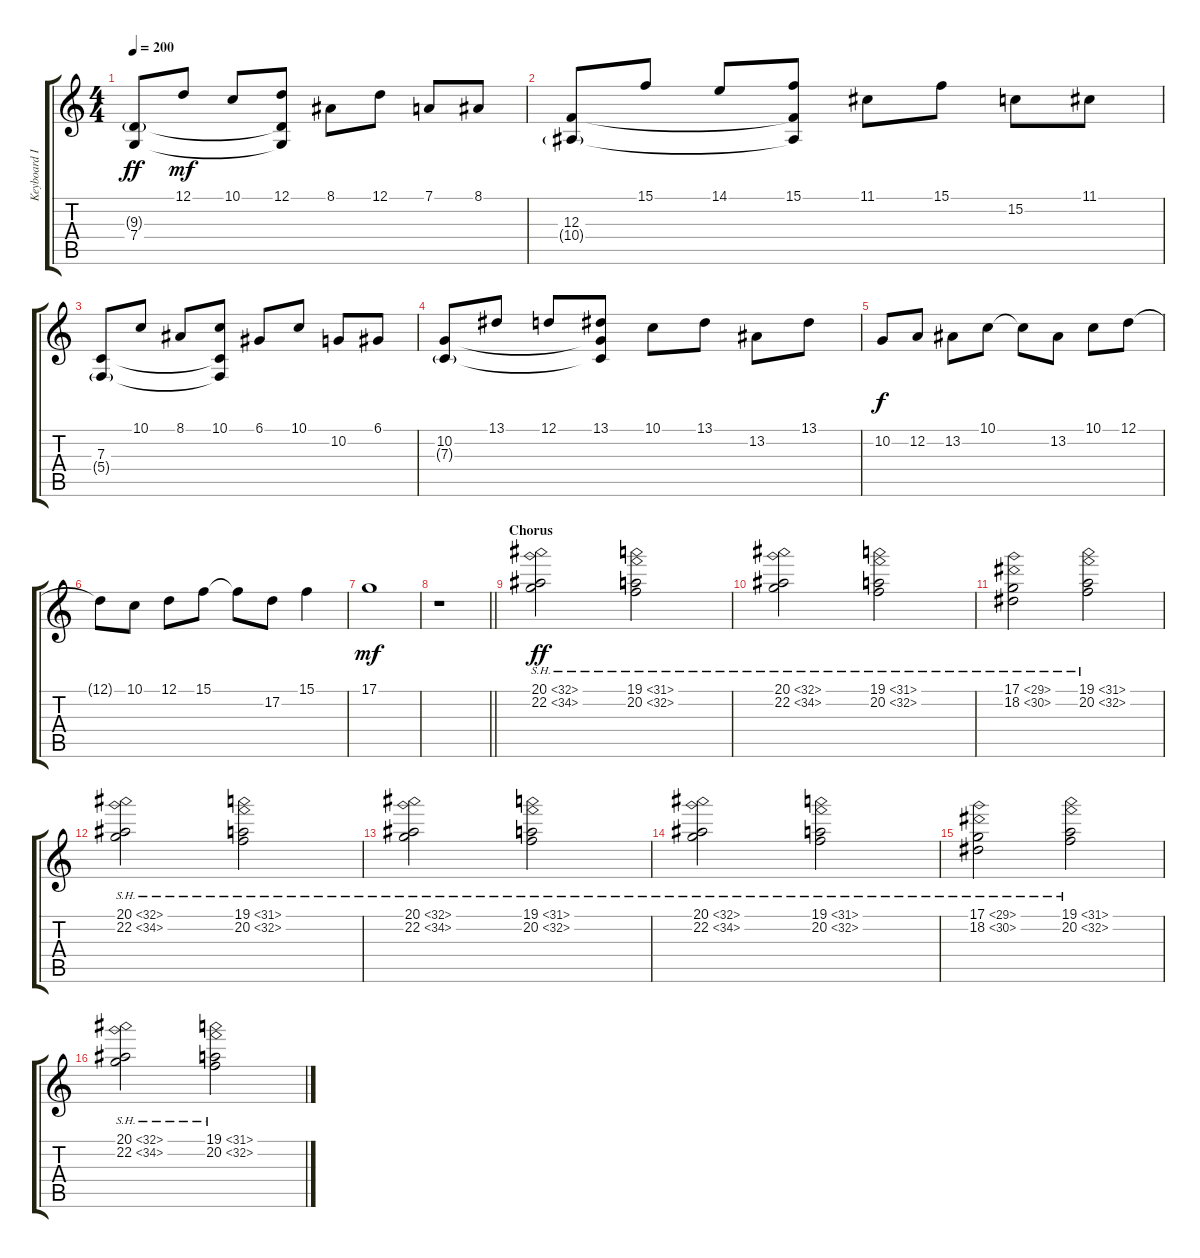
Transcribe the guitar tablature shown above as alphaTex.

\track ("Keyboard I" "Keyboard I") {instrument pad1newage}
\staff {score tabs}
\tuning (D4 A3 F3 C3 G2 D2) {hide}
\ts (4 4)
\tempo 200
\clef g2
\ks c
(9.3{g} 7.4).8{dy ff} 12.1.8{dy mf} 10.1.8 (12.1 9.3{t} 7.4{t}).8 8.1.8 12.1.8 7.1.8 8.1.8 |
(12.3 10.4{g}).8 15.1.8 14.1.8 (15.1 12.3{t} 10.4{t}).8 11.1.8 15.1.8 15.2.8 11.1.8 |
(7.3 5.4{g}).8 10.1.8 8.1.8 (10.1 7.3{t} 5.4{t}).8 6.1.8 10.1.8 10.2.8 6.1.8 |
(10.2 7.3{g}).8 13.1.8 12.1.8 (13.1 10.2{t} 7.3{t}).8 10.1.8 13.1.8 13.2.8 13.1.8 |
10.2.8{dy f} 12.2.8 13.2.8 10.1.8 10.1{t}.8 13.2.8 10.1.8 12.1.8 |
12.1{t}.8 10.1.8 12.1.8 15.1.8 15.1{t}.8 17.2.8 15.1.4 |
17.1.1{dy mf} |
\barLineRight lightlight
r.1 |
\section ("" "Chorus")
(20.1{sh 12} 22.2{sh 12}).2{dy ff} (19.1{sh 12} 20.2{sh 12}).2 |
(20.1{sh 12} 22.2{sh 12}).2 (19.1{sh 12} 20.2{sh 12}).2 |
(17.1{sh 12} 18.2{sh 12}).2 (19.1{sh 12} 20.2{sh 12}).2 |
(20.1{sh 12} 22.2{sh 12}).2 (19.1{sh 12} 20.2{sh 12}).2 |
(20.1{sh 12} 22.2{sh 12}).2 (19.1{sh 12} 20.2{sh 12}).2 |
(20.1{sh 12} 22.2{sh 12}).2 (19.1{sh 12} 20.2{sh 12}).2 |
(17.1{sh 12} 18.2{sh 12}).2 (19.1{sh 12} 20.2{sh 12}).2 |
(20.1{sh 12} 22.2{sh 12}).2 (19.1{sh 12} 20.2{sh 12}).2
